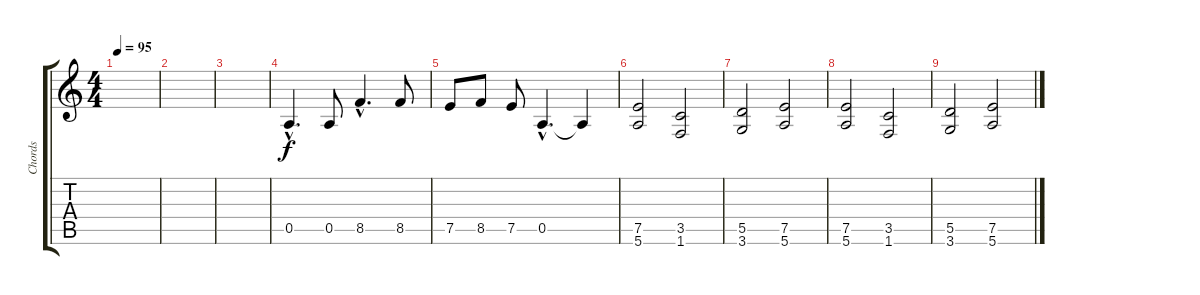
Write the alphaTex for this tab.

\track ("Chords" "Chords") {instrument acousticguitarsteel}
\staff {score tabs}
\tuning (E4 B3 G3 D3 A2 E2) {hide}
\ts (4 4)
\tempo 95
\clef g2
\ks c
|
|
|
0.5{hac}.4{d} 0.5.8 8.5{hac}.4{d} 8.5.8 |
7.5.8 8.5.8 7.5.8 0.5{hac}.4{d} 0.5{t}.4 |
(7.5 5.6).2 (3.5 1.6).2 |
(5.5 3.6).2 (7.5 5.6).2 |
(7.5 5.6).2 (3.5 1.6).2 |
(5.5 3.6).2 (7.5 5.6).2
